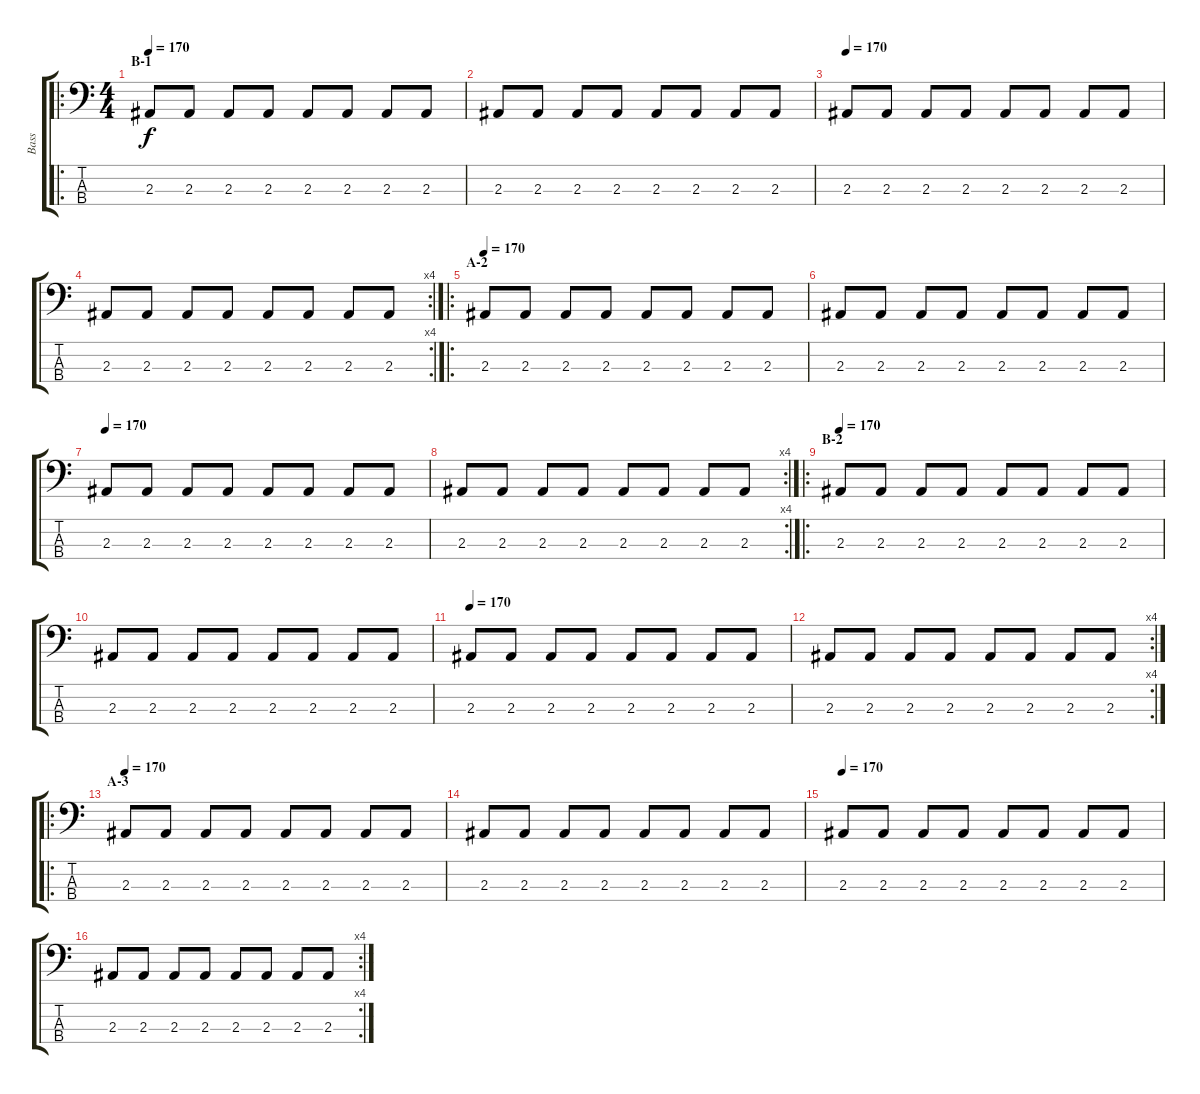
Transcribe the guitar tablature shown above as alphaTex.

\track ("Bass" "Bass") {instrument electricguitarclean}
\staff {score tabs}
\tuning (Gb2 Db2 Ab1 Eb1) {hide}
\ro
\ts (4 4)
\section ("" "B-1")
\tempo 170
\clef f4
\ks c
2.3.8{dy f} 2.3.8 2.3.8 2.3.8 2.3.8 2.3.8 2.3.8 2.3.8 |
2.3.8 2.3.8 2.3.8 2.3.8 2.3.8 2.3.8 2.3.8 2.3.8 |
\tempo 170
2.3.8 2.3.8 2.3.8 2.3.8 2.3.8 2.3.8 2.3.8 2.3.8 |
\rc 4
2.3.8 2.3.8 2.3.8 2.3.8 2.3.8 2.3.8 2.3.8 2.3.8 |
\ro
\section ("" "A-2")
\tempo 170
2.3.8 2.3.8 2.3.8 2.3.8 2.3.8 2.3.8 2.3.8 2.3.8 |
2.3.8 2.3.8 2.3.8 2.3.8 2.3.8 2.3.8 2.3.8 2.3.8 |
\tempo 170
2.3.8 2.3.8 2.3.8 2.3.8 2.3.8 2.3.8 2.3.8 2.3.8 |
\rc 4
2.3.8 2.3.8 2.3.8 2.3.8 2.3.8 2.3.8 2.3.8 2.3.8 |
\ro
\section ("" "B-2")
\tempo 170
2.3.8 2.3.8 2.3.8 2.3.8 2.3.8 2.3.8 2.3.8 2.3.8 |
2.3.8 2.3.8 2.3.8 2.3.8 2.3.8 2.3.8 2.3.8 2.3.8 |
\tempo 170
2.3.8 2.3.8 2.3.8 2.3.8 2.3.8 2.3.8 2.3.8 2.3.8 |
\rc 4
2.3.8 2.3.8 2.3.8 2.3.8 2.3.8 2.3.8 2.3.8 2.3.8 |
\ro
\section ("" "A-3")
\tempo 170
2.3.8 2.3.8 2.3.8 2.3.8 2.3.8 2.3.8 2.3.8 2.3.8 |
2.3.8 2.3.8 2.3.8 2.3.8 2.3.8 2.3.8 2.3.8 2.3.8 |
\tempo 170
2.3.8 2.3.8 2.3.8 2.3.8 2.3.8 2.3.8 2.3.8 2.3.8 |
\rc 4
2.3.8 2.3.8 2.3.8 2.3.8 2.3.8 2.3.8 2.3.8 2.3.8
